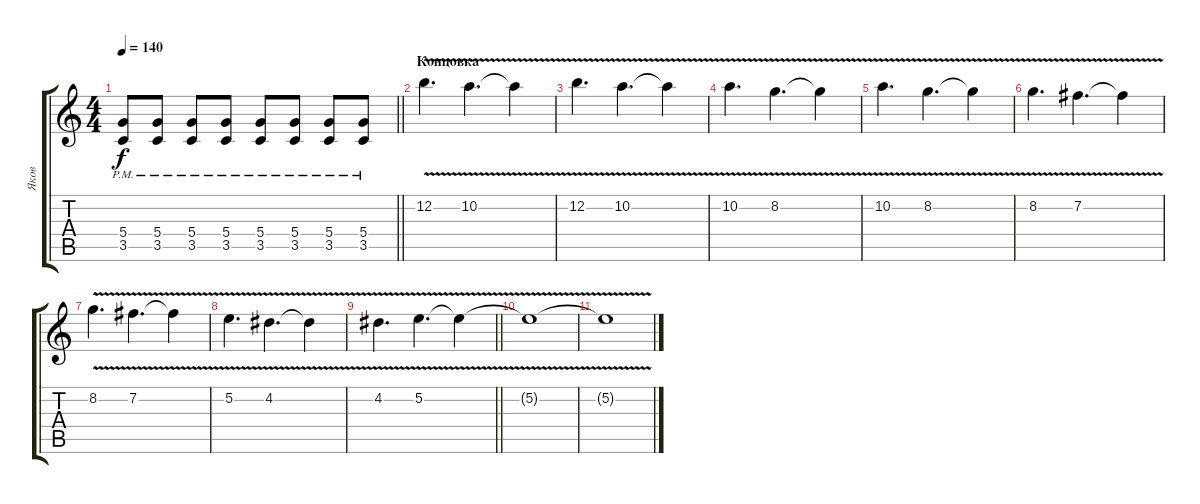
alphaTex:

\track ("Яков" "Яков") {instrument distortionguitar}
\staff {score tabs}
\tuning (E4 B3 G3 D3 A2 E2) {hide}
\ts (4 4)
\tempo 140
\clef g2
\barLineRight lightlight
\ks c
(5.4{pm} 3.5{pm}).8{dy f} (5.4{pm} 3.5{pm}).8 (5.4{pm} 3.5{pm}).8 (5.4{pm} 3.5{pm}).8 (5.4{pm} 3.5{pm}).8 (5.4{pm} 3.5{pm}).8 (5.4{pm} 3.5{pm}).8 (5.4{pm} 3.5{pm}).8 |
\section ("" "Концовка")
12.2{v}.4{d} 10.2{v}.4{d} 10.2{v t}.4 |
12.2{v}.4{d} 10.2{v}.4{d} 10.2{v t}.4 |
10.2{v}.4{d} 8.2{v}.4{d} 8.2{v t}.4 |
10.2{v}.4{d} 8.2{v}.4{d} 8.2{v t}.4 |
8.2{v}.4{d} 7.2{v}.4{d} 7.2{v t}.4 |
8.2{v}.4{d} 7.2{v}.4{d} 7.2{v t}.4 |
5.2{v}.4{d} 4.2{v}.4{d} 4.2{v t}.4 |
\barLineRight lightlight
4.2{v}.4{d} 5.2{v}.4{d} 5.2{v t}.4 |
5.2{v t}.1 |
5.2{v t}.1
